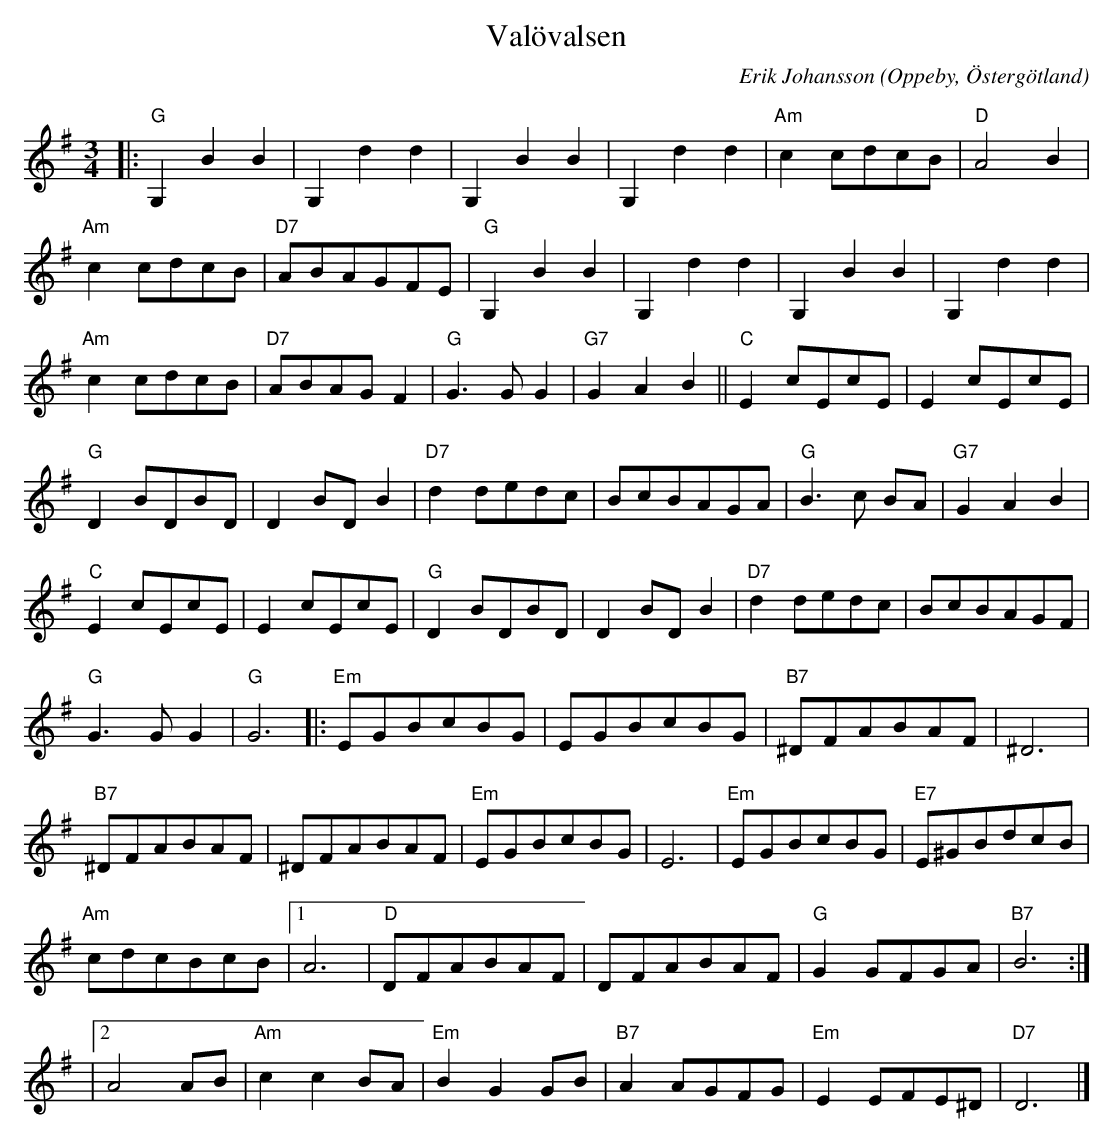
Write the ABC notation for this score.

X:1
T:Valövalsen
C:Erik Johansson
O:Oppeby, Östergötland
Q:140
M:3/4
L:1/8
K:G
|:"G"G,2B2B2|G,2d2d2 |G,2B2B2|G,2d2d2 |"Am" c2 cdcB| "D" A4 B2 |
 "Am" c2 cdcB |"D7" ABAGFE |"G"G,2B2B2|G,2d2d2 |G,2B2B2|G,2d2d2 |
"Am" c2 cdcB| "D7" ABAGF2 | "G" G3 G G2 |"G7" G2A2B2||"C"E2 cEcE |E2 cEcE|
"G" D2 BDBD |D2 BD B2 |"D7"d2 dedc| BcBAGA|"G"B3 c BA|"G7" G2A2B2|
"C"E2 cEcE |E2 cEcE|"G" D2 BDBD |D2 BD B2 |"D7"d2 dedc| BcBAGF|
"G" G3 G G2| "G" G6 [|:"Em" EGBcBG |EGBcBG |"B7"^DFABAF |^D6 |
"B7"^DFABAF |^DFABAF |"Em" EGBcBG |E6 |"Em" EGBcBG |"E7"E^GBdcB |
"Am"cdcBcB |1 A6 |"D" DFABAF |DFABAF | "G" G2 GFGA |"B7" B6 :|]
|2 A4 AB |"Am" c2 c2 BA |"Em" B2 G2 GB |"B7" A2 AGFG |"Em" E2 EFE^D |"D7" D6 |]
